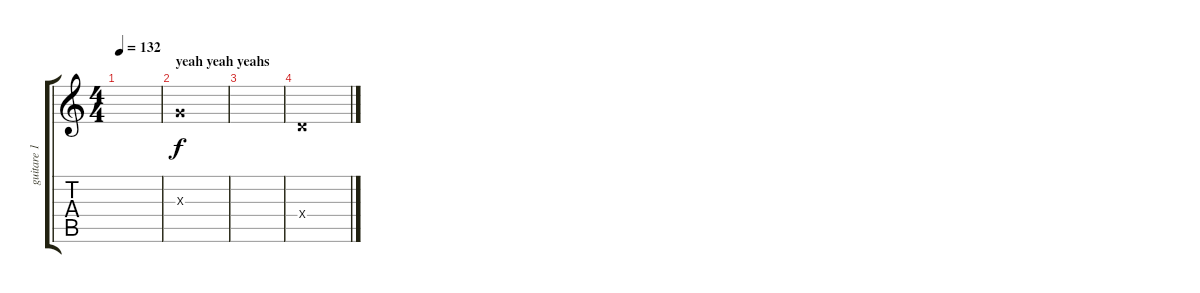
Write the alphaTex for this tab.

\track ("guitare 1" "guitare 1") {instrument overdrivenguitar}
\staff {score tabs}
\tuning (E4 B3 G3 D3 A2 E2) {hide}
\ts (4 4)
\tempo 132
\clef g2
\ks c
|
\section ("" "yeah yeah yeahs")
0.3{x}.1 |
|
0.4{x}.1
